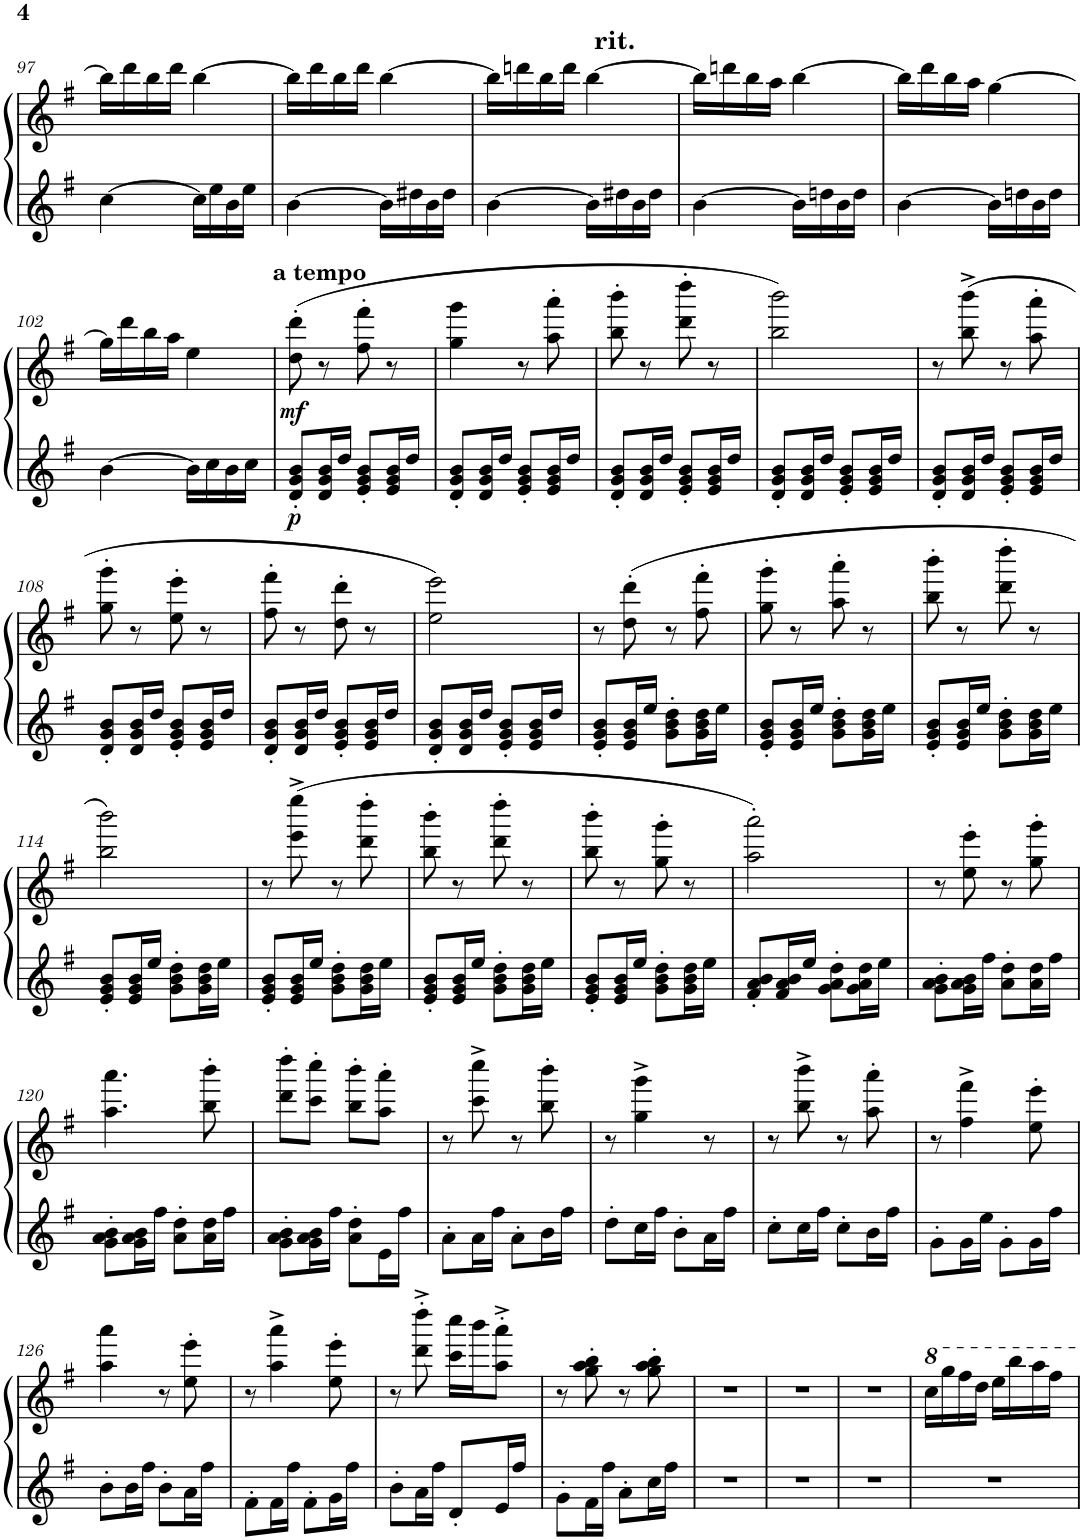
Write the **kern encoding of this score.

**kern	**kern	**dynam
*part1	*part1	*part1
*staff2	*staff1	*staff1/2
*I"Piano	*	*
*I'Pno.	*	*
!!LO:PB:g=z
*clefG2	*clefG2	*
*k[f#]	*k[f#]	*
*M2/4	*M2/4	*
=97	=97	=97
[4cc\	16bb\LL]	.
.	16ddd\	.
.	16bb\	.
.	16ddd\JJ	.
16cc\LL]	[4bb\	.
16ee\	.	.
16b\	.	.
16ee\JJ	.	.
=98	=98	=98
[4b\	16bb\LL]	.
.	16ddd\	.
.	16bb\	.
.	16ddd\JJ	.
16b\LL]	[4bb\	.
16dd#X\	.	.
16b\	.	.
16dd#\JJ	.	.
=99	=99	=99
[4b\	16bb\LL]	.
.	16dddn\	.
.	16bb\	.
.	16ddd\JJ	.
!	!LO:TX:a:B:t=rit.	!
16b\LL]	[4bb\	.
16dd#X\	.	.
16b\	.	.
16dd#\JJ	.	.
=100	=100	=100
[4b\	16bb\LL]	.
.	16dddn\	.
.	16bb\	.
.	16aa\JJ	.
16b\LL]	[4bb\	.
16ddn\	.	.
16b\	.	.
16dd\JJ	.	.
=101	=101	=101
[4b\	16bb\LL]	.
.	16ddd\	.
.	16bb\	.
.	16aa\JJ	.
16b\LL]	[4gg\	.
16ddn\	.	.
16b\	.	.
16dd\JJ	.	.
!!LO:LB:g=z
=102	=102	=102
[4b\	16gg\LL]	.
.	16ddd\	.
.	16bb\	.
.	16aa\JJ	.
16b\LL]	4ee\	.
16cc\	.	.
16b\	.	.
16cc\JJ	.	.
=103	=103	=103
!	!LO:TX:a:B:t=a tempo	!
!	!	!LO:DY:b=2
!	!	!LO:DY:n=1:b
8d/' 8g/' 8b/'L	(8dd\' 8ddd\'	p mf
16d/ 16g/ 16b/L	8r	.
16dd/JJ	.	.
8e/' 8g/' 8b/'L	8ff#\' 8fff#\'	.
16e/ 16g/ 16b/L	8r	.
16dd/JJ	.	.
=104	=104	=104
8d/' 8g/' 8b/'L	4gg\ 4ggg\	.
16d/ 16g/ 16b/L	.	.
16dd/JJ	.	.
8e/' 8g/' 8b/'L	8r	.
16e/ 16g/ 16b/L	8aa\' 8aaa\'	.
16dd/JJ	.	.
=105	=105	=105
8d/' 8g/' 8b/'L	8bb\' 8bbb\'	.
16d/ 16g/ 16b/L	8r	.
16dd/JJ	.	.
8e/' 8g/' 8b/'L	8ddd\' 8dddd\'	.
16e/ 16g/ 16b/L	8r	.
16dd/JJ	.	.
=106	=106	=106
8d/' 8g/' 8b/'L	2bb\ 2bbb\)	.
16d/ 16g/ 16b/L	.	.
16dd/JJ	.	.
8e/' 8g/' 8b/'L	.	.
16e/ 16g/ 16b/L	.	.
16dd/JJ	.	.
=107	=107	=107
8d/' 8g/' 8b/'L	8r	.
16d/ 16g/ 16b/L	(8bb\^ 8bbb\^	.
16dd/JJ	.	.
8e/' 8g/' 8b/'L	8r	.
16e/ 16g/ 16b/L	8aa\' 8aaa\'	.
16dd/JJ	.	.
!!LO:LB:g=z
=108	=108	=108
8d/' 8g/' 8b/'L	8gg\' 8ggg\'	.
16d/ 16g/ 16b/L	8r	.
16dd/JJ	.	.
8e/' 8g/' 8b/'L	8ee\' 8eee\'	.
16e/ 16g/ 16b/L	8r	.
16dd/JJ	.	.
=109	=109	=109
8d/' 8g/' 8b/'L	8ff#\' 8fff#\'	.
16d/ 16g/ 16b/L	8r	.
16dd/JJ	.	.
8e/' 8g/' 8b/'L	8dd\' 8ddd\'	.
16e/ 16g/ 16b/L	8r	.
16dd/JJ	.	.
=110	=110	=110
8d/' 8g/' 8b/'L	2ee\ 2eee\)	.
16d/ 16g/ 16b/L	.	.
16dd/JJ	.	.
8e/' 8g/' 8b/'L	.	.
16e/ 16g/ 16b/L	.	.
16dd/JJ	.	.
=111	=111	=111
8e/' 8g/' 8b/'L	8r	.
16e/ 16g/ 16b/L	(8dd\' 8ddd\'	.
16ee/JJ	.	.
8g\' 8b\' 8dd\'L	8r	.
16g\ 16b\ 16dd\L	8ff#\' 8fff#\'	.
16ee\JJ	.	.
=112	=112	=112
8e/' 8g/' 8b/'L	8gg\' 8ggg\'	.
16e/ 16g/ 16b/L	8r	.
16ee/JJ	.	.
8g\' 8b\' 8dd\'L	8aa\' 8aaa\'	.
16g\ 16b\ 16dd\L	8r	.
16ee\JJ	.	.
=113	=113	=113
8e/' 8g/' 8b/'L	8bb\' 8bbb\'	.
16e/ 16g/ 16b/L	8r	.
16ee/JJ	.	.
8g\' 8b\' 8dd\'L	8ddd\' 8dddd\'	.
16g\ 16b\ 16dd\L	8r	.
16ee\JJ	.	.
!!LO:LB:g=z
=114	=114	=114
8e/' 8g/' 8b/'L	2bb\ 2bbb\)	.
16e/ 16g/ 16b/L	.	.
16ee/JJ	.	.
8g\' 8b\' 8dd\'L	.	.
16g\ 16b\ 16dd\L	.	.
16ee\JJ	.	.
=115	=115	=115
8e/' 8g/' 8b/'L	8r	.
16e/ 16g/ 16b/L	(8eee\^ 8eeee\^	.
16ee/JJ	.	.
8g\' 8b\' 8dd\'L	8r	.
16g\ 16b\ 16dd\L	8ddd\' 8dddd\'	.
16ee\JJ	.	.
=116	=116	=116
8e/' 8g/' 8b/'L	8bb\' 8bbb\'	.
16e/ 16g/ 16b/L	8r	.
16ee/JJ	.	.
8g\' 8b\' 8dd\'L	8ddd\' 8dddd\'	.
16g\ 16b\ 16dd\L	8r	.
16ee\JJ	.	.
=117	=117	=117
8e/' 8g/' 8b/'L	8bb\' 8bbb\'	.
16e/ 16g/ 16b/L	8r	.
16ee/JJ	.	.
8g\' 8b\' 8dd\'L	8gg\' 8ggg\'	.
16g\ 16b\ 16dd\L	8r	.
16ee\JJ	.	.
=118	=118	=118
8f#/' 8a/' 8b/'L	2aa\' 2aaa\')	.
16f#/ 16a/ 16b/L	.	.
16ee/JJ	.	.
8g\' 8a\' 8dd\'L	.	.
16g\ 16a\ 16dd\L	.	.
16ee\JJ	.	.
=119	=119	=119
8g\' 8a\' 8b\'L	8r	.
16g\ 16a\ 16b\L	8ee\' 8eee\'	.
16ff#\JJ	.	.
8a\' 8dd\'L	8r	.
16a\ 16dd\L	8gg\' 8ggg\'	.
16ff#\JJ	.	.
!!LO:LB:g=z
=120	=120	=120
8g\' 8a\' 8b\'L	4.aa\ 4.aaa\	.
16g\ 16a\ 16b\L	.	.
16ff#\JJ	.	.
8a\' 8dd\'L	.	.
16a\ 16dd\L	8bb\' 8bbb\'	.
16ff#\JJ	.	.
=121	=121	=121
8g\' 8a\' 8b\'L	8ddd\' 8dddd\'L	.
16g\ 16a\ 16b\L	8ccc\' 8cccc\'J	.
16ff#\JJ	.	.
8a\' 8dd\'L	8bb\' 8bbb\'L	.
16e\L	8aa\' 8aaa\'J	.
16ff#\JJ	.	.
=122	=122	=122
8a'\L	8r	.
16a\L	8ccc\^ 8cccc\^	.
16ff#\JJ	.	.
8a'\L	8r	.
16b\L	8bb\' 8bbb\'	.
16ff#\JJ	.	.
=123	=123	=123
8dd'\L	8r	.
16cc\L	4gg\^ 4ggg\^	.
16ff#\JJ	.	.
8b'\L	.	.
16a\L	8r	.
16ff#\JJ	.	.
=124	=124	=124
8cc'\L	8r	.
16cc\L	8bb\^ 8bbb\^	.
16ff#\JJ	.	.
8cc'\L	8r	.
16b\L	8aa\' 8aaa\'	.
16ff#\JJ	.	.
=125	=125	=125
8g'\L	8r	.
16g\L	4ff#\^ 4fff#\^	.
16ee\JJ	.	.
8g'\L	.	.
16g\L	8ee\' 8eee\'	.
16ff#\JJ	.	.
!!LO:LB:g=z
=126	=126	=126
8b'\L	4aa\ 4aaa\	.
16b\L	.	.
16ff#\JJ	.	.
8b'\L	8r	.
16a\L	8ee\' 8eee\'	.
16ff#\JJ	.	.
=127	=127	=127
8f#'\L	8r	.
16f#\L	4aa\^ 4aaa\^	.
16ff#\JJ	.	.
8f#'\L	.	.
16g\L	8ee\' 8eee\'	.
16ff#\JJ	.	.
=128	=128	=128
8b'\L	8r	.
16a\L	8ddd\'^ 8dddd\'^	.
16ff#\JJ	.	.
8d'/L	16ccc\ 16cccc\LL	.
.	16bbb\J	.
16e/L	8aa\'^ 8aaa\'^J	.
16ff#/JJ	.	.
=129	=129	=129
8g'\L	8r	.
16f#\L	8gg\' 8aa\' 8bb\'	.
16ff#\JJ	.	.
8a'\L	8r	.
16cc\L	8gg\' 8aa\' 8bb\'	.
16ff#\JJ	.	.
=130	=130	=130
2r	2r	.
=131	=131	=131
2r	2r	.
=132	=132	=132
2r	2r	.
=133	=133	=133
2r	16ccc\LL	.
.	16ggg\	.
.	16fff#\	.
.	16ddd\JJ	.
.	16eee\LL	.
.	16bbb\	.
.	16aaa\	.
.	16fff#\JJ	.
=	=	=
*-	*-	*-
